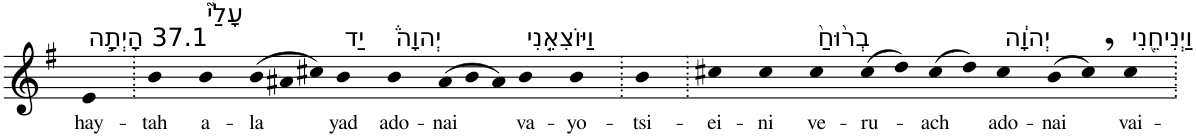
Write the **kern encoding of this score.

**kern	**text
*part1	*part1
*staff1	*staff1
*I"Piano	*
*I'Pno	*
*clefG2	*
*k[f#]	*
*G:	*
=1	=1
!LO:TX:a:t=37.1 הָיְתָ֣ה	!
!	!LO:LY:b
4e	hay-
=2.	=2.
!	!LO:LY:b
4b	-tah
!LO:TX:a:t=עָלַי֮	!
!	!LO:LY:b
4b	a-
*Xtuplet	*
!	!LO:LY:b
(>12b	-la
12a#X	.
12cc#X)	.
!LO:TX:a:t=יַד	!
!	!LO:LY:b
4b	yad
!LO:TX:a:t=יְהוָה֒	!
!	!LO:LY:b
4b	ado-
!	!LO:LY:b
(>12a#	-nai
12b	.
12a#)	.
!LO:TX:a:t=וַיּוֹצִאֵ֤נִי	!
!	!LO:LY:b
4b	va-
!	!LO:LY:b
4b	-yo-
=3.	=3.
!	!LO:LY:b
4b	-tsi-
=4.	=4.
!	!LO:LY:b
4cc#X	-ei-
!	!LO:LY:b
4cc#	-ni
!LO:TX:a:t=בְר֙וּחַ֙	!
!	!LO:LY:b
4cc#	ve-
!	!LO:LY:b
(>8cc#	-ru-
8dd)	.
!	!LO:LY:b
(>8cc#	-ach
8dd)	.
!LO:TX:a:t=יְהוָ֔ה	!
!	!LO:LY:b
4cc#	ado-
!	!LO:LY:b
(>8b	-nai
8cc#,)	.
!LO:TX:a:t=וַיְנִיחֵ֖נִי	!
!	!LO:LY:b
4cc#	vai-
=.	=.
*-	*-
